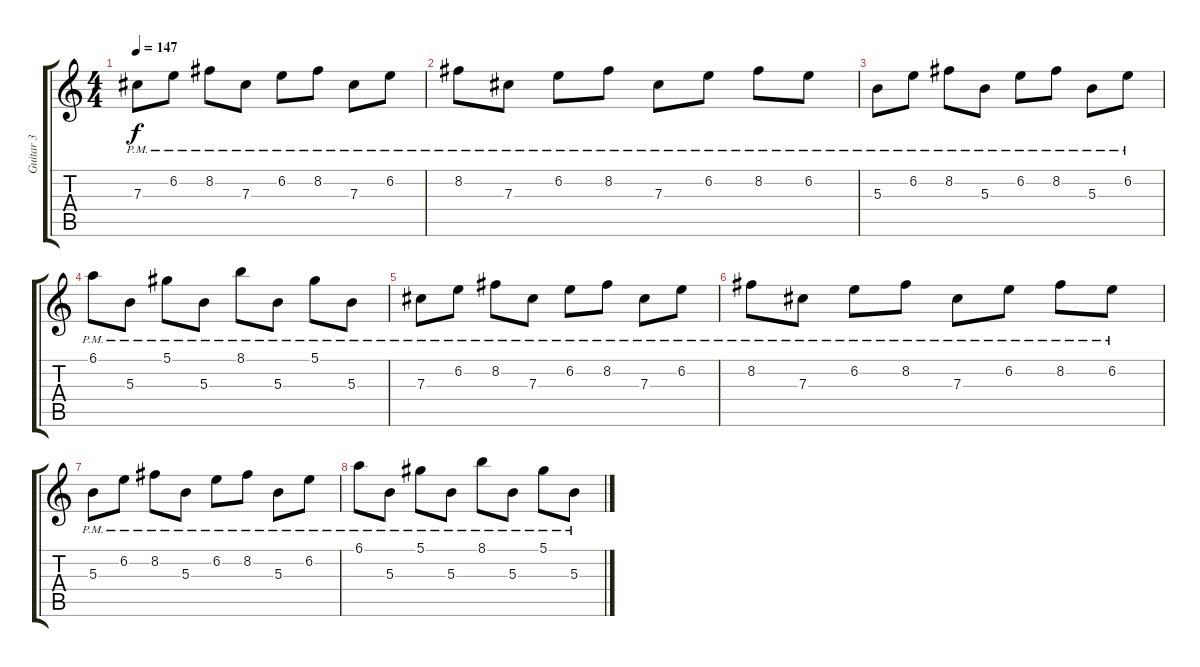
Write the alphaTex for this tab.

\track ("Guitar 3" "Guitar 3") {instrument distortionguitar}
\staff {score tabs}
\tuning (Eb4 Bb3 Gb3 Db3 Ab2 Eb2) {hide}
\ts (4 4)
\tempo 147
\clef g2
\ks c
7.3{pm}.8{dy f} 6.2{pm}.8 8.2{pm}.8 7.3{pm}.8 6.2{pm}.8 8.2{pm}.8 7.3{pm}.8 6.2{pm}.8 |
8.2{pm}.8 7.3{pm}.8 6.2{pm}.8 8.2{pm}.8 7.3{pm}.8 6.2{pm}.8 8.2{pm}.8 6.2{pm}.8 |
5.3{pm}.8 6.2{pm}.8 8.2{pm}.8 5.3{pm}.8 6.2{pm}.8 8.2{pm}.8 5.3{pm}.8 6.2{pm}.8 |
6.1{pm}.8 5.3{pm}.8 5.1{pm}.8 5.3{pm}.8 8.1{pm}.8 5.3{pm}.8 5.1{pm}.8 5.3{pm}.8 |
7.3{pm}.8 6.2{pm}.8 8.2{pm}.8 7.3{pm}.8 6.2{pm}.8 8.2{pm}.8 7.3{pm}.8 6.2{pm}.8 |
8.2{pm}.8 7.3{pm}.8 6.2{pm}.8 8.2{pm}.8 7.3{pm}.8 6.2{pm}.8 8.2{pm}.8 6.2{pm}.8 |
5.3{pm}.8 6.2{pm}.8 8.2{pm}.8 5.3{pm}.8 6.2{pm}.8 8.2{pm}.8 5.3{pm}.8 6.2{pm}.8 |
6.1{pm}.8 5.3{pm}.8 5.1{pm}.8 5.3{pm}.8 8.1{pm}.8 5.3{pm}.8 5.1{pm}.8 5.3{pm}.8
